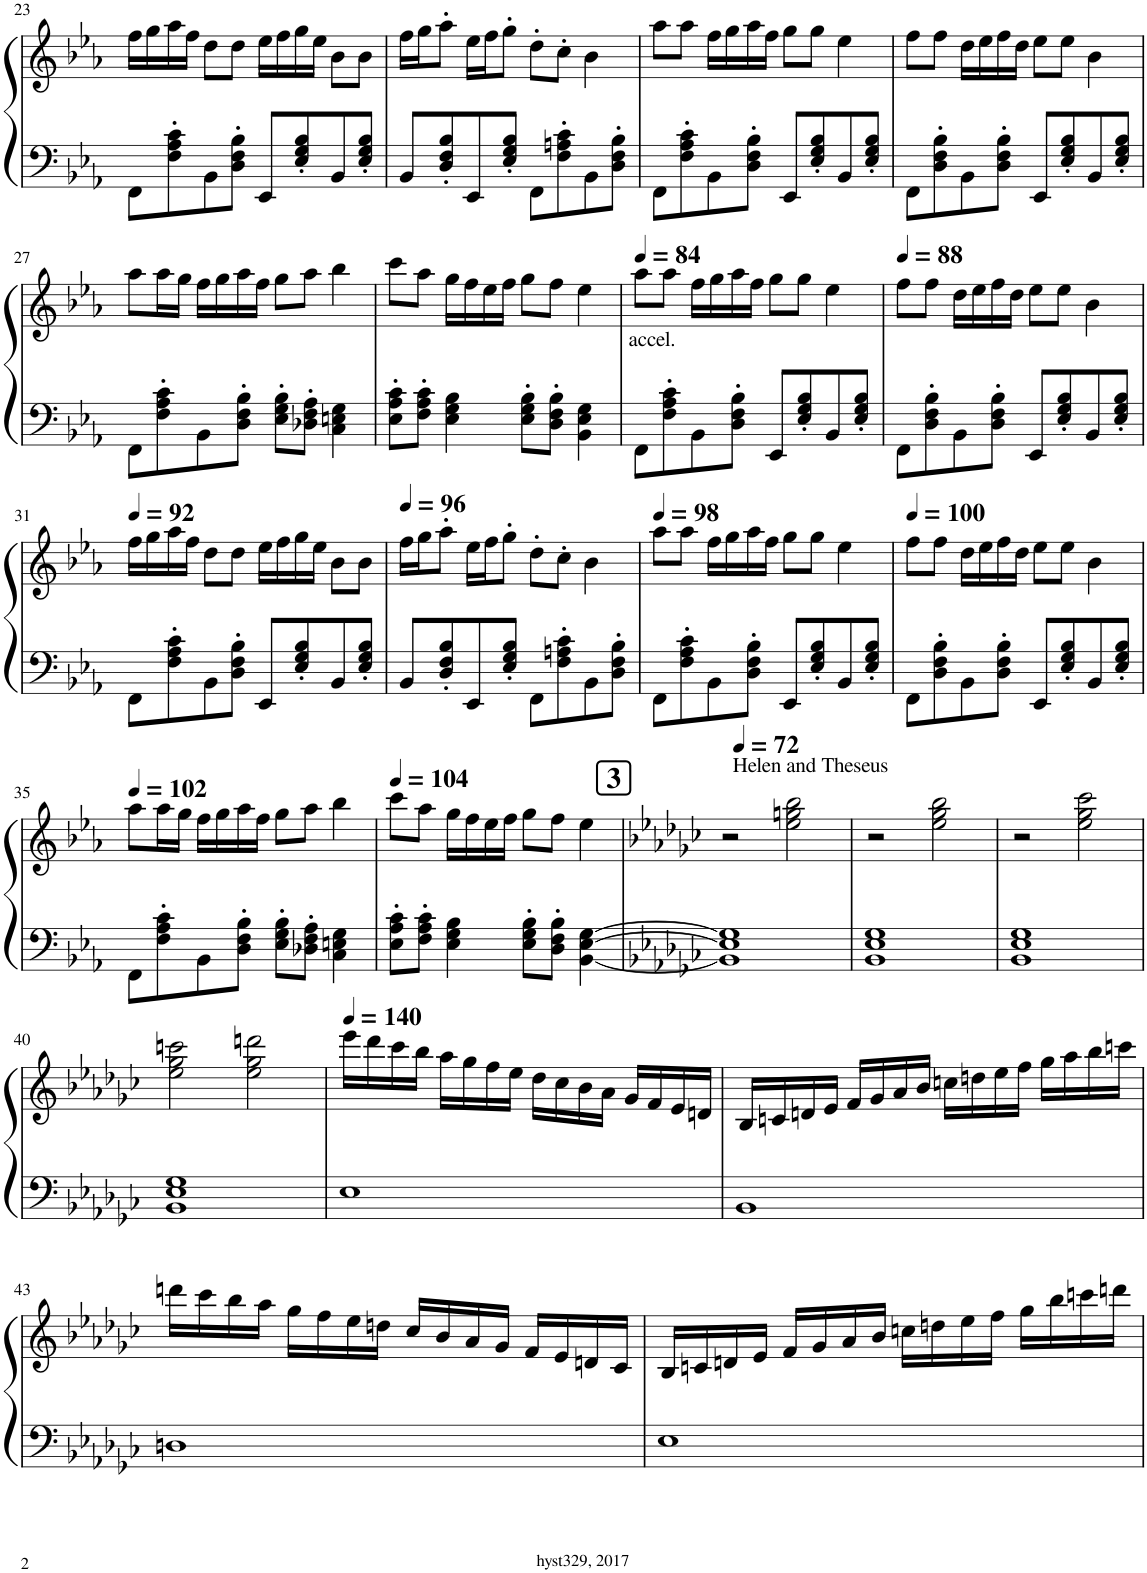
**kern	**kern
*part1	*part1
*staff2	*staff1
*I"Piano	*
*I'Pno.	*
!!LO:PB:g=z
*clefF4	*clefG2
*k[b-e-a-]	*k[b-e-a-]
*M4/4	*M4/4
=23	=23
8FF\L	16ff\LL
.	16gg\
8F\' 8A-\' 8c\'	16aa-\
.	16ff\JJ
8BB-\	8dd\L
8D\' 8F\' 8B-\'J	8dd\J
8EE-/L	16ee-\LL
.	16ff\
8E-/' 8G/' 8B-/'	16gg\
.	16ee-\JJ
8BB-/	8b-\L
8E-/' 8G/' 8B-/'J	8b-\J
=24	=24
8BB-/L	16ff\LL
.	16gg\J
8D/' 8F/' 8B-/'	8aa-'\J
8EE-/	16ee-\LL
.	16ff\J
8E-/' 8G/' 8B-/'J	8gg'\J
8FF\L	8dd'\L
8F\' 8An\' 8c\'	8cc'\J
8BB-\	4b-\
8D\' 8F\' 8B-\'J	.
=25	=25
8FF\L	8aa-\L
8F\' 8A-\' 8c\'	8aa-\J
8BB-\	16ff\LL
.	16gg\
8D\' 8F\' 8B-\'J	16aa-\
.	16ff\JJ
8EE-/L	8gg\L
8E-/' 8G/' 8B-/'	8gg\J
8BB-/	4ee-\
8E-/' 8G/' 8B-/'J	.
=26	=26
8FF\L	8ff\L
8D\' 8F\' 8B-\'	8ff\J
8BB-\	16dd\LL
.	16ee-\
8D\' 8F\' 8B-\'J	16ff\
.	16dd\JJ
8EE-/L	8ee-\L
8E-/' 8G/' 8B-/'	8ee-\J
8BB-/	4b-\
8E-/' 8G/' 8B-/'J	.
!!LO:LB:g=z
=27	=27
8FF\L	8aa-\L
8F\' 8A-\' 8c\'	16aa-\L
.	16gg\JJ
8BB-\	16ff\LL
.	16gg\
8D\' 8F\' 8B-\'J	16aa-\
.	16ff\JJ
8E-\' 8G\' 8B-\'L	8gg\L
8D-X\' 8F\' 8A-\'J	8aa-\J
4C\ 4En\ 4G\	4bb-\
=28	=28
8E-\' 8A-\' 8c\'L	8ccc\L
8F\' 8A-\' 8c\'J	8aa-\J
4E-\ 4G\ 4B-\	16gg\LL
.	16ff\
.	16ee-\
.	16ff\JJ
8E-\' 8G\' 8B-\'L	8gg\L
8D\' 8F\' 8B-\'J	8ff\J
4BB-\ 4E-\ 4G\	4ee-\
=29	=29
*	*MM84
!LO:TX:a:t=accel.	!
8FF\L	8aa-\L
8F\' 8A-\' 8c\'	8aa-\J
8BB-\	16ff\LL
.	16gg\
8D\' 8F\' 8B-\'J	16aa-\
.	16ff\JJ
8EE-/L	8gg\L
8E-/' 8G/' 8B-/'	8gg\J
8BB-/	4ee-\
8E-/' 8G/' 8B-/'J	.
=30	=30
*	*MM88
8FF\L	8ff\L
8D\' 8F\' 8B-\'	8ff\J
8BB-\	16dd\LL
.	16ee-\
8D\' 8F\' 8B-\'J	16ff\
.	16dd\JJ
8EE-/L	8ee-\L
8E-/' 8G/' 8B-/'	8ee-\J
8BB-/	4b-\
8E-/' 8G/' 8B-/'J	.
!!LO:LB:g=z
=31	=31
*	*MM92
8FF\L	16ff\LL
.	16gg\
8F\' 8A-\' 8c\'	16aa-\
.	16ff\JJ
8BB-\	8dd\L
8D\' 8F\' 8B-\'J	8dd\J
8EE-/L	16ee-\LL
.	16ff\
8E-/' 8G/' 8B-/'	16gg\
.	16ee-\JJ
8BB-/	8b-\L
8E-/' 8G/' 8B-/'J	8b-\J
=32	=32
*	*MM96
8BB-/L	16ff\LL
.	16gg\J
8D/' 8F/' 8B-/'	8aa-'\J
8EE-/	16ee-\LL
.	16ff\J
8E-/' 8G/' 8B-/'J	8gg'\J
8FF\L	8dd'\L
8F\' 8An\' 8c\'	8cc'\J
8BB-\	4b-\
8D\' 8F\' 8B-\'J	.
=33	=33
*	*MM98
8FF\L	8aa-\L
8F\' 8A-\' 8c\'	8aa-\J
8BB-\	16ff\LL
.	16gg\
8D\' 8F\' 8B-\'J	16aa-\
.	16ff\JJ
8EE-/L	8gg\L
8E-/' 8G/' 8B-/'	8gg\J
8BB-/	4ee-\
8E-/' 8G/' 8B-/'J	.
=34	=34
*	*MM100
8FF\L	8ff\L
8D\' 8F\' 8B-\'	8ff\J
8BB-\	16dd\LL
.	16ee-\
8D\' 8F\' 8B-\'J	16ff\
.	16dd\JJ
8EE-/L	8ee-\L
8E-/' 8G/' 8B-/'	8ee-\J
8BB-/	4b-\
8E-/' 8G/' 8B-/'J	.
!!LO:LB:g=z
=35	=35
*	*MM102
8FF\L	8aa-\L
8F\' 8A-\' 8c\'	16aa-\L
.	16gg\JJ
8BB-\	16ff\LL
.	16gg\
8D\' 8F\' 8B-\'J	16aa-\
.	16ff\JJ
8E-\' 8G\' 8B-\'L	8gg\L
8D-X\' 8F\' 8A-\'J	8aa-\J
4C\ 4En\ 4G\	4bb-\
=36	=36
*	*MM104
8E-\' 8A-\' 8c\'L	8ccc\L
8F\' 8A-\' 8c\'J	8aa-\J
4E-\ 4G\ 4B-\	16gg\LL
.	16ff\
.	16ee-\
.	16ff\JJ
8E-\' 8G\' 8B-\'L	8gg\L
8D\' 8F\' 8B-\'J	8ff\J
[4BB-\ [4E-\ [4G\	4ee-\
=37	=37
!!LO:REH:place=s1:a:B:cj:fs=14:t=3
*k[b-e-a-d-g-c-]	*k[b-e-a-d-g-c-]
*	*MM72
!	!LO:TX:a:t=Helen and Theseus
1BB-] 1E-] 1G]	2r
.	2ee-\ 2ggn\ 2bb-\
=38	=38
1BB- 1E- 1G-	2r
.	2ee-\ 2gg-\ 2bb-\
=39	=39
1BB- 1E- 1G-	2r
.	2ee-\ 2gg-\ 2ccc-\
!!LO:LB:g=z
=40	=40
1BB- 1E- 1G-	2ee-\ 2gg-\ 2cccn\
.	2ee-\ 2gg-\ 2dddn\
=41	=41
*	*MM140
1E-	16eee-\LL
.	16ddd-\
.	16ccc-\
.	16bb-\JJ
.	16aa-\LL
.	16gg-\
.	16ff\
.	16ee-\JJ
.	16dd-\LL
.	16cc-\
.	16b-\
.	16a-\JJ
.	16g-/LL
.	16f/
.	16e-/
.	16dn/JJ
=42	=42
1BB-	16B-/LL
.	16cn/
.	16dn/
.	16e-/JJ
.	16f/LL
.	16g-/
.	16a-/
.	16b-/JJ
.	16ccn\LL
.	16ddn\
.	16ee-\
.	16ff\JJ
.	16gg-\LL
.	16aa-\
.	16bb-\
.	16cccn\JJ
!!LO:LB:g=z
=43	=43
1Dn	16dddn\LL
.	16ccc-\
.	16bb-\
.	16aa-\JJ
.	16gg-\LL
.	16ff\
.	16ee-\
.	16ddn\JJ
.	16cc-/LL
.	16b-/
.	16a-/
.	16g-/JJ
.	16f/LL
.	16e-/
.	16dn/
.	16c-/JJ
=44	=44
1E-	16B-/LL
.	16cn/
.	16dn/
.	16e-/JJ
.	16f/LL
.	16g-/
.	16a-/
.	16b-/JJ
.	16ccn\LL
.	16ddn\
.	16ee-\
.	16ff\JJ
.	16gg-\LL
.	16bb-\
.	16cccn\
.	16dddn\JJ
=	=
*-	*-
